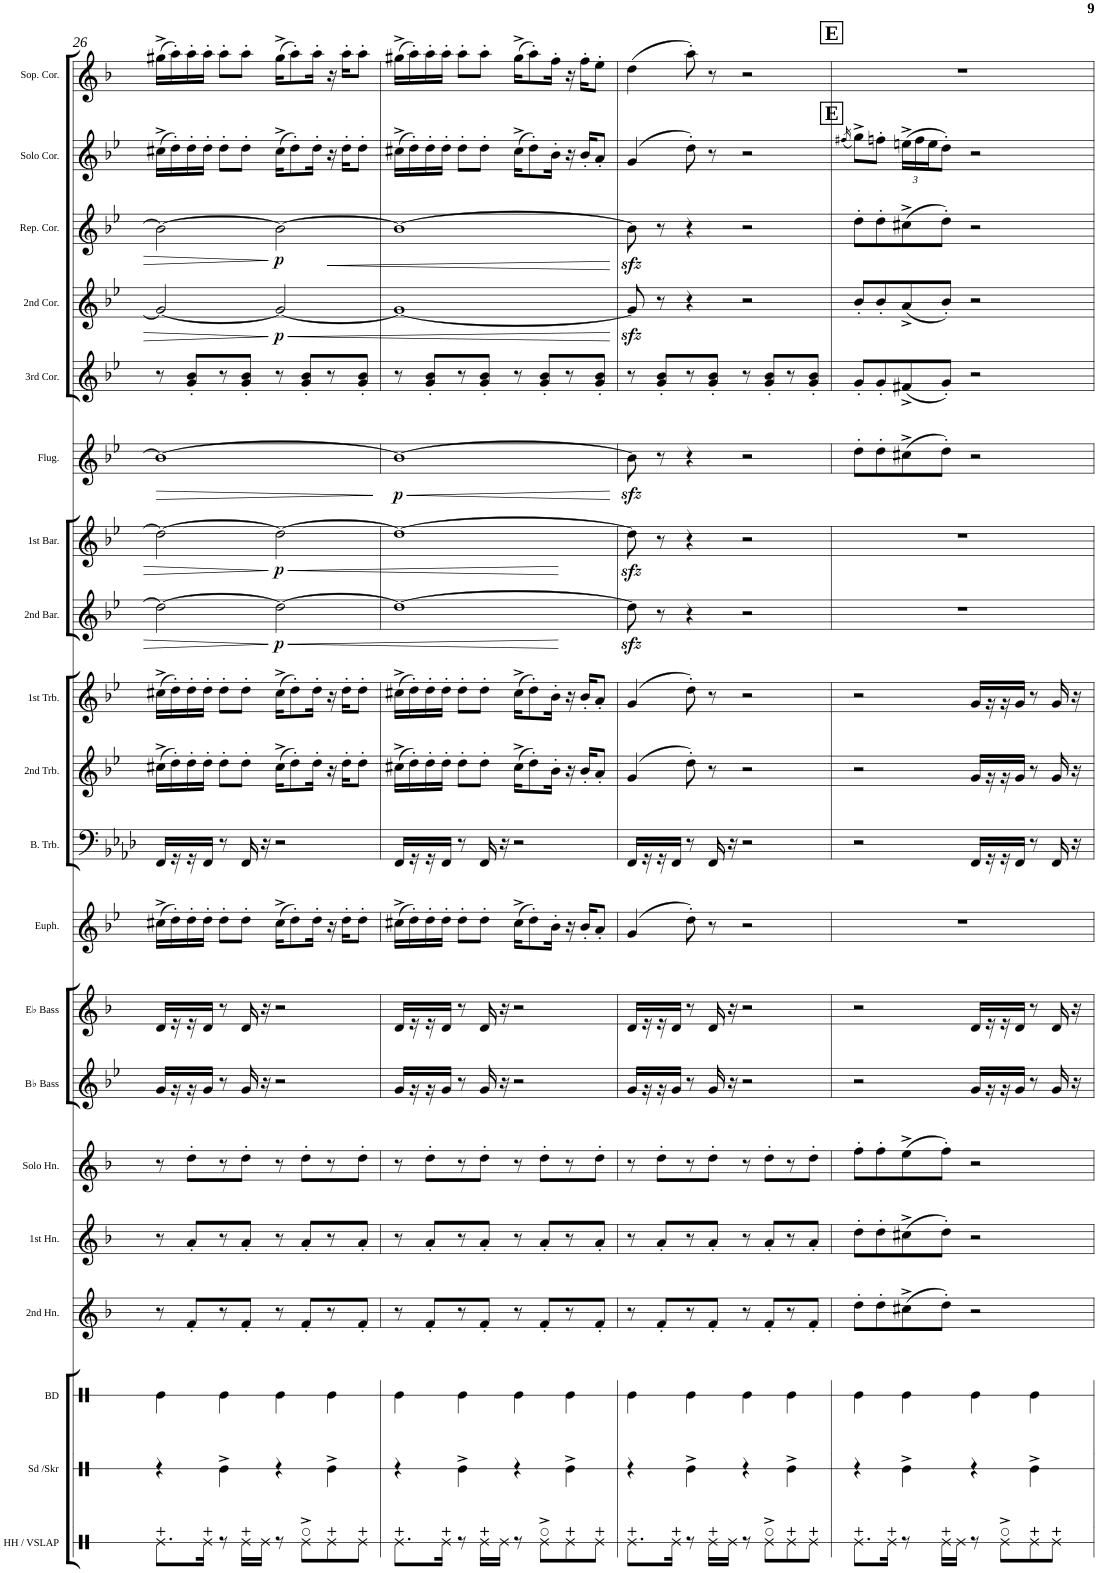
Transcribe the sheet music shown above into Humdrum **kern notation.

**kern	**kern	**kern	**kern	**kern	**kern	**kern	**kern	**kern	**kern	**kern	**kern	**kern	**dynam	**kern	**dynam	**kern	**dynam	**kern	**kern	**dynam	**kern	**dynam	**kern	**kern
*part20	*part19	*part18	*part17	*part16	*part15	*part14	*part13	*part12	*part11	*part10	*part9	*part8	*part8	*part7	*part7	*part6	*part6	*part5	*part4	*part4	*part3	*part3	*part2	*part1
*staff20	*staff19	*staff18	*staff17	*staff16	*staff15	*staff14	*staff13	*staff12	*staff11	*staff10	*staff9	*staff8	*staff8	*staff7	*staff7	*staff6	*staff6	*staff5	*staff4	*staff4	*staff3	*staff3	*staff2	*staff1
*I"Hi-Hat Cymbal / Vibraslap	*I"Snare Drum / Shaker	*I"Bass Drum	*I"2nd Horn	*I"1st Horn	*I"Solo Horn	*I"Bb Bass	*I"Eb Bass	*I"Euphonium	*I"Bass Trombone	*I"2nd Trombone	*I"1st Trombone	*I"2nd Baritone	*	*I"1st Baritone	*	*I"Flugelhorn	*	*I"3rd Cornet	*I"2nd Cornet	*	*I"Repiano Cornet	*	*I"Solo Cornet	*I"Soprano Cornet
*I'HH / VSLAP	*I'Sd /Skr	*I'BD	*I'2nd Hn.	*I'1st Hn.	*I'Solo Hn.	*I'Bb Bass	*I'Eb Bass	*I'Euph.	*I'B. Trb.	*I'2nd Trb.	*I'1st Trb.	*I'2nd Bar.	*	*I'1st Bar.	*	*I'Flug.	*	*I'3rd Cor.	*I'2nd Cor.	*	*I'Rep. Cor.	*	*I'Solo Cor.	*I'Sop. Cor.
!!LO:PB:g=z
*clefX	*clefX	*clefX	*clefG2	*clefG2	*clefG2	*clefG2	*clefG2	*clefG2	*clefF4	*clefG2	*clefG2	*clefG2	*	*clefG2	*	*clefG2	*	*clefG2	*clefG2	*	*clefG2	*	*clefG2	*clefG2
*	*	*	*Trd5c9	*Trd5c9	*Trd5c9	*Trd15c26	*Trd12c21	*Trd8c14	*	*Trd8c14	*Trd8c14	*Trd8c14	*	*Trd8c14	*	*Trd1c2	*	*Trd1c2	*Trd1c2	*	*Trd1c2	*	*Trd1c2	*Trd-2c-3
*k[b-e-a-d-]	*k[b-e-a-d-]	*k[b-e-a-d-]	*k[b-]	*k[b-]	*k[b-]	*k[b-e-]	*k[b-]	*k[b-e-]	*k[b-e-a-d-]	*k[b-e-]	*k[b-e-]	*k[b-e-]	*	*k[b-e-]	*	*k[b-e-]	*	*k[b-e-]	*k[b-e-]	*	*k[b-e-]	*	*k[b-e-]	*k[b-]
*A-:	*A-:	*A-:	*F:	*F:	*F:	*B-:	*F:	*B-:	*A-:	*B-:	*B-:	*B-:	*	*B-:	*	*B-:	*	*B-:	*B-:	*	*B-:	*	*B-:	*F:
*M4/4	*M4/4	*M4/4	*M4/4	*M4/4	*M4/4	*M4/4	*M4/4	*M4/4	*M4/4	*M4/4	*M4/4	*M4/4	*	*M4/4	*	*M4/4	*	*M4/4	*M4/4	*	*M4/4	*	*M4/4	*M4/4
=26	=26	=26	=26	=26	=26	=26	=26	=26	=26	=26	=26	=26	=26	=26	=26	=26	=26	=26	=26	=26	=26	=26	=26	=26
!	!	!	!	!	!	!	!	!	!	!	!	!	!	!	!	!	!LO:HP:b	!	!	!	!	!LO:HP:b	!	!
8.Re\L	4r	4Re\	8r	8r	8r	16g/LL	16d/LL	(>16cc#X^>\LL	16FF/LL	(>16cc#X^>\LL	(>16cc#X^>\LL	2dd\_	.	2dd\_	.	1b-_	>	8r	2g/_	.	2b-\_	>	(>16cc#X^>\LL	(>16gg#X^>\LL
.	.	.	.	.	.	16r	16r	16dd'>\)	16r	16dd'>\)	16dd'>\)	.	.	.	.	.	.	.	.	.	.	.	16dd'>\)	16aa'>\)
.	.	.	8f'</L	8a'</L	8dd'>\L	16r	16r	16dd'>\	16r	16dd'>\	16dd'>\	.	.	.	.	.	.	8g/'< 8b-/'<L	.	.	.	.	16dd'>\	16aa'>\
16Re\Jk	.	.	.	.	.	16g/JJ	16d/JJ	16dd'>\JJ	16FF/JJ	16dd'>\JJ	16dd'>\JJ	.	.	.	.	.	.	.	.	.	.	.	16dd'>\JJ	16aa'>\JJ
8r	4Re^\	4Re\	8r	8r	8r	8r	8r	8dd'>\L	8r	8dd'>\L	8dd'>\L	.	.	.	.	.	.	8r	.	.	.	.	8dd'>\L	8aa'>\L
16Re\LL	.	.	8f'</J	8a'</J	8dd'>\J	16g/	16d/	8dd'>\J	16FF/	8dd'>\J	8dd'>\J	.	.	.	.	.	.	8g/'< 8b-/'<J	.	.	.	.	8dd'>\J	8aa'>\J
16Re\JJ	.	.	.	.	.	16r	16r	.	16r	.	.	.	.	.	.	.	.	.	.	.	.	.	.	.
!	!	!	!	!	!	!	!	!	!	!	!	!	!LO:HP:b	!	!LO:HP:b	!	!	!	!	!LO:HP:b	!	!	!	!
!	!	!	!	!	!	!	!	!	!	!	!	!	!LO:DY:n=1:b	!	!LO:DY:n=1:b	!	!	!	!	!LO:DY:n=1:b	!	!LO:DY:n=1:b	!	!
8r	4r	4Re\	8r	8r	8r	2r	2r	(>16cc#^>\KL	2r	(>16cc#^>\KL	(>16cc#^>\KL	2dd\_	< p	2dd\_	< p	.	.	8r	2g/_	< p	2b-\_	] p	(>16cc#^>\KL	(>16gg#^>\KL
.	.	.	.	.	.	.	.	8dd'>\)	.	8dd'>\)	8dd'>\)	.	.	.	.	.	.	.	.	.	.	.	8dd'>\)	8aa'>\)
8Re^\L	.	.	8f'</L	8a'</L	8dd'>\L	.	.	.	.	.	.	.	.	.	.	.	.	8g/'< 8b-/'<L	.	.	.	.	.	.
.	.	.	.	.	.	.	.	16dd'>\Jk	.	16dd'>\Jk	16dd'>\Jk	.	.	.	.	.	.	.	.	.	.	.	16dd'>\Jk	16aa'>\Jk
8Re\	4Re^\	4Re\	8r	8r	8r	.	.	16r	.	16r	16r	.	.	.	.	.	.	8r	.	.	.	.	16r	16r
.	.	.	.	.	.	.	.	16dd'>\KL	.	16dd'>\KL	16dd'>\KL	.	.	.	.	.	.	.	.	.	.	.	16dd'>\KL	16aa'>\KL
8Re\J	.	.	8f'</J	8a'</J	8dd'>\J	.	.	8dd'>\J	.	8dd'>\J	8dd'>\J	.	.	.	.	.	.	8g/'< 8b-/'<J	.	.	.	.	8dd'>\J	8aa'>\J
.	.	.	.	.	.	.	.	.	.	.	.	.	.	.	.	.	]	.	.	.	.	.	.	.
=27	=27	=27	=27	=27	=27	=27	=27	=27	=27	=27	=27	=27	=27	=27	=27	=27	=27	=27	=27	=27	=27	=27	=27	=27
!	!	!	!	!	!	!	!	!	!	!	!	!	!	!	!	!	!LO:HP:b	!	!	!	!	!LO:HP:b	!	!
!	!	!	!	!	!	!	!	!	!	!	!	!	!	!	!	!	!LO:DY:n=1:b	!	!	!	!	!	!	!
8.Re\L	4r	4Re\	8r	8r	8r	16g/LL	16d/LL	(>16cc#X^>\LL	16FF/LL	(>16cc#X^>\LL	(>16cc#X^>\LL	1dd_	.	1dd_	.	1b-_	< p	8r	1g_	.	1b-_	<	(>16cc#X^>\LL	(>16gg#X^>\LL
.	.	.	.	.	.	16r	16r	16dd'>\)	16r	16dd'>\)	16dd'>\)	.	.	.	.	.	.	.	.	.	.	.	16dd'>\)	16aa'>\)
.	.	.	8f'</L	8a'</L	8dd'>\L	16r	16r	16dd'>\	16r	16dd'>\	16dd'>\	.	.	.	.	.	.	8g/'< 8b-/'<L	.	.	.	.	16dd'>\	16aa'>\
16Re\Jk	.	.	.	.	.	16g/JJ	16d/JJ	16dd'>\JJ	16FF/JJ	16dd'>\JJ	16dd'>\JJ	.	.	.	.	.	.	.	.	.	.	.	16dd'>\JJ	16aa'>\JJ
8r	4Re^\	4Re\	8r	8r	8r	8r	8r	8dd'>\L	8r	8dd'>\L	8dd'>\L	.	.	.	.	.	.	8r	.	.	.	.	8dd'>\L	8aa'>\L
16Re\LL	.	.	8f'</J	8a'</J	8dd'>\J	16g/	16d/	8dd'>\J	16FF/	8dd'>\J	8dd'>\J	.	.	.	.	.	.	8g/'< 8b-/'<J	.	.	.	.	8dd'>\J	8aa'>\J
16Re\JJ	.	.	.	.	.	16r	16r	.	16r	.	.	.	.	.	.	.	.	.	.	.	.	.	.	.
8r	4r	4Re\	8r	8r	8r	2r	2r	(>16cc#^>\KL	2r	(>16cc#^>\KL	(>16cc#^>\KL	.	.	.	.	.	.	8r	.	.	.	.	(>16cc#^>\KL	(>16gg#^>\KL
.	.	.	.	.	.	.	.	8dd'>\)	.	8dd'>\)	8dd'>\)	.	.	.	.	.	.	.	.	.	.	.	8dd'>\)	8aa'>\)
8Re^\L	.	.	8f'</L	8a'</L	8dd'>\L	.	.	.	.	.	.	.	.	.	.	.	.	8g/'< 8b-/'<L	.	.	.	.	.	.
.	.	.	.	.	.	.	.	16b-'>\Jk	.	16b-'>\Jk	16b-'>\Jk	.	.	.	.	.	.	.	.	.	.	.	16b-'>\Jk	16ff'>\Jk
8Re\	4Re^\	4Re\	8r	8r	8r	.	.	16r	.	16r	16r	.	.	.	.	.	.	8r	.	.	.	.	16r	16r
.	.	.	.	.	.	.	.	16b-'</KL	.	16b-'</KL	16b-'</KL	.	.	.	.	.	.	.	.	.	.	.	16b-'</KL	16ff'>\KL
8Re\J	.	.	8f'</J	8a'</J	8dd'>\J	.	.	8a'</J	.	8a'</J	8a'</J	.	.	.	.	.	.	8g/'< 8b-/'<J	.	.	.	.	8a'</J	8ee'>\J
.	.	.	.	.	.	.	.	.	.	.	.	.	[	.	[	.	[	.	.	[	.	[	.	.
=28	=28	=28	=28	=28	=28	=28	=28	=28	=28	=28	=28	=28	=28	=28	=28	=28	=28	=28	=28	=28	=28	=28	=28	=28
8.Re\L	4r	4Re\	8r	8r	8r	16g/LL	16d/LL	(>4g/	16FF/LL	(>4g/	(>4g/	8ddzz<\]	.	8ddzz<\]	.	8b-zz<\]	.	8r	8gzz</]	.	8b-zz<\]	.	(>4g/	(>4dd\
.	.	.	.	.	.	16r	16r	.	16r	.	.	.	.	.	.	.	.	.	.	.	.	.	.	.
.	.	.	8f'</L	8a'</L	8dd'>\L	16r	16r	.	16r	.	.	8r	.	8r	.	8r	.	8g/'< 8b-/'<L	8r	.	8r	.	.	.
16Re\Jk	.	.	.	.	.	16g/JJ	16d/JJ	.	16FF/JJ	.	.	.	.	.	.	.	.	.	.	.	.	.	.	.
8r	4Re^\	4Re\	8r	8r	8r	8r	8r	8dd'>\)	8r	8dd'>\)	8dd'>\)	4r	.	4r	.	4r	.	8r	4r	.	4r	.	8dd'>\)	8aa'>\)
16Re\LL	.	.	8f'</J	8a'</J	8dd'>\J	16g/	16d/	8r	16FF/	8r	8r	.	.	.	.	.	.	8g/'< 8b-/'<J	.	.	.	.	8r	8r
16Re\JJ	.	.	.	.	.	16r	16r	.	16r	.	.	.	.	.	.	.	.	.	.	.	.	.	.	.
8r	4r	4Re\	8r	8r	8r	2r	2r	2r	2r	2r	2r	2r	.	2r	.	2r	.	8r	2r	.	2r	.	2r	2r
8Re^\L	.	.	8f'</L	8a'</L	8dd'>\L	.	.	.	.	.	.	.	.	.	.	.	.	8g/'< 8b-/'<L	.	.	.	.	.	.
8Re\	4Re^\	4Re\	8r	8r	8r	.	.	.	.	.	.	.	.	.	.	.	.	8r	.	.	.	.	.	.
8Re\J	.	.	8f'</J	8a'</J	8dd'>\J	.	.	.	.	.	.	.	.	.	.	.	.	8g/'< 8b-/'<J	.	.	.	.	.	.
!!LO:REH:place=s1:b:B:cj:fs=14:t=E
!!LO:REH:place=s1:a:B:cj:fs=14:t=E
=29	=29	=29	=29	=29	=29	=29	=29	=29	=29	=29	=29	=29	=29	=29	=29	=29	=29	=29	=29	=29	=29	=29	=29	=29
.	.	.	.	.	.	.	.	.	.	.	.	.	.	.	.	.	.	.	.	.	.	.	(<16qff#X/	.
8.Re\L	4r	4Re\	8dd'>\L	8dd'>\L	8ff'>\L	2r	2r	1r	2r	2r	2r	1r	.	1r	.	8dd'>\L	.	8g'</L	8b-'</L	.	8dd'>\L	.	8gg^>\L)	1r
.	.	.	8dd'>\	8dd'>\	8ff'>\	.	.	.	.	.	.	.	.	.	.	8dd'>\	.	8g'</	8b-'</	.	8dd'>\	.	8ffn'>\J	.
16Re\Jk	.	.	.	.	.	.	.	.	.	.	.	.	.	.	.	.	.	.	.	.	.	.	.	.
*	*	*	*	*	*	*	*	*	*	*	*	*	*	*	*	*	*	*	*	*	*	*	*Xbrackettup	*
8r	4Re^\	4Re\	(>8cc#X^>\	(>8cc#X^>\	(>8ee^>\	.	.	.	.	.	.	.	.	.	.	(>8cc#X^>\	.	(<8f#X^</	(<8a^</	.	(>8cc#X^>\	.	(>24een^>\LL	.
.	.	.	.	.	.	.	.	.	.	.	.	.	.	.	.	.	.	.	.	.	.	.	24ff\	.
.	.	.	.	.	.	.	.	.	.	.	.	.	.	.	.	.	.	.	.	.	.	.	24ee\J	.
16Re\LL	.	.	8dd'>\J)	8dd'>\J)	8ff'>\J)	.	.	.	.	.	.	.	.	.	.	8dd'>\J)	.	8g'</J)	8b-'</J)	.	8dd'>\J)	.	8dd'>\J)	.
16Re\JJ	.	.	.	.	.	.	.	.	.	.	.	.	.	.	.	.	.	.	.	.	.	.	.	.
8r	4r	4Re\	2r	2r	2r	16g/LL	16d/LL	.	16FF/LL	16g/LL	16g/LL	.	.	.	.	2r	.	2r	2r	.	2r	.	2r	.
.	.	.	.	.	.	16r	16r	.	16r	16r	16r	.	.	.	.	.	.	.	.	.	.	.	.	.
8Re^\L	.	.	.	.	.	16r	16r	.	16r	16r	16r	.	.	.	.	.	.	.	.	.	.	.	.	.
.	.	.	.	.	.	16g/JJ	16d/JJ	.	16FF/JJ	16g/JJ	16g/JJ	.	.	.	.	.	.	.	.	.	.	.	.	.
8Re\	4Re^\	4Re\	.	.	.	8r	8r	.	8r	8r	8r	.	.	.	.	.	.	.	.	.	.	.	.	.
8Re\J	.	.	.	.	.	16g/	16d/	.	16FF/	16g/	16g/	.	.	.	.	.	.	.	.	.	.	.	.	.
.	.	.	.	.	.	16r	16r	.	16r	16r	16r	.	.	.	.	.	.	.	.	.	.	.	.	.
=	=	=	=	=	=	=	=	=	=	=	=	=	=	=	=	=	=	=	=	=	=	=	=	=
*-	*-	*-	*-	*-	*-	*-	*-	*-	*-	*-	*-	*-	*-	*-	*-	*-	*-	*-	*-	*-	*-	*-	*-	*-
